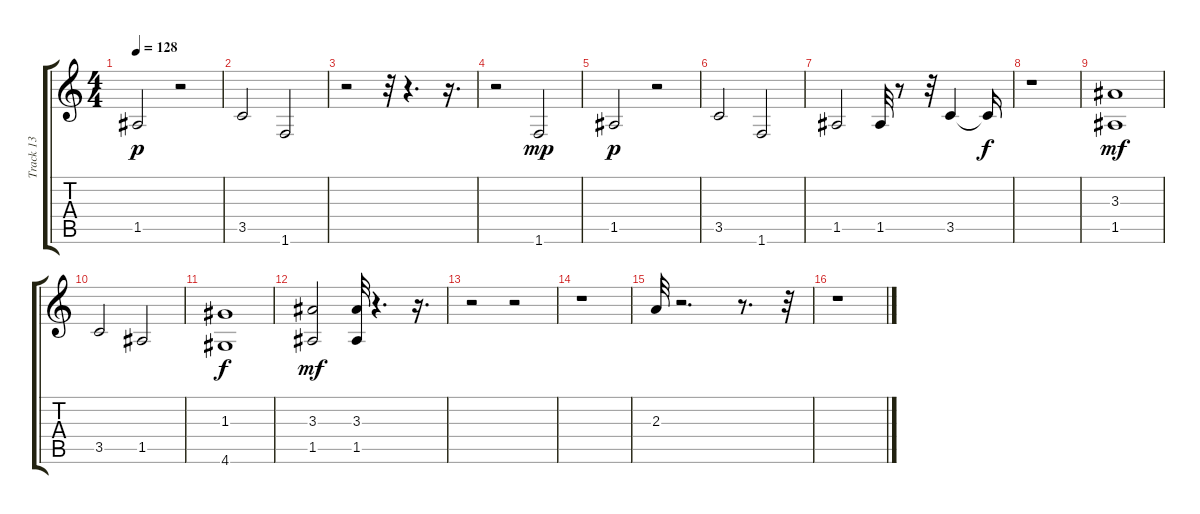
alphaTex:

\track ("Track 13" "Track 13") {instrument acousticguitarsteel}
\staff {score tabs}
\tuning (E4 B3 G3 D3 A2 E2) {hide}
\ts (4 4)
\tempo 128
\clef g2
\ks c
1.5.2{dy p} r.2 |
3.5.2 1.6.2 |
r.2 r.32 r.4{d} r.16{d} |
r.2 1.6.2{dy mp} |
1.5.2{dy p} r.2 |
3.5.2 1.6.2 |
1.5.2 1.5.32 r.8 r.32 3.5.4 3.5{t}.16{dy f} |
r.1 |
(3.3 1.5).1{dy mf} |
3.5.2 1.5.2 |
(1.3 4.6).1{dy f} |
(3.3 1.5).2{dy mf} (3.3 1.5).32 r.4{d} r.16{d} |
r.2 r.2 |
r.1 |
2.3.32 r.2{d} r.8{d} r.32 |
r.1
